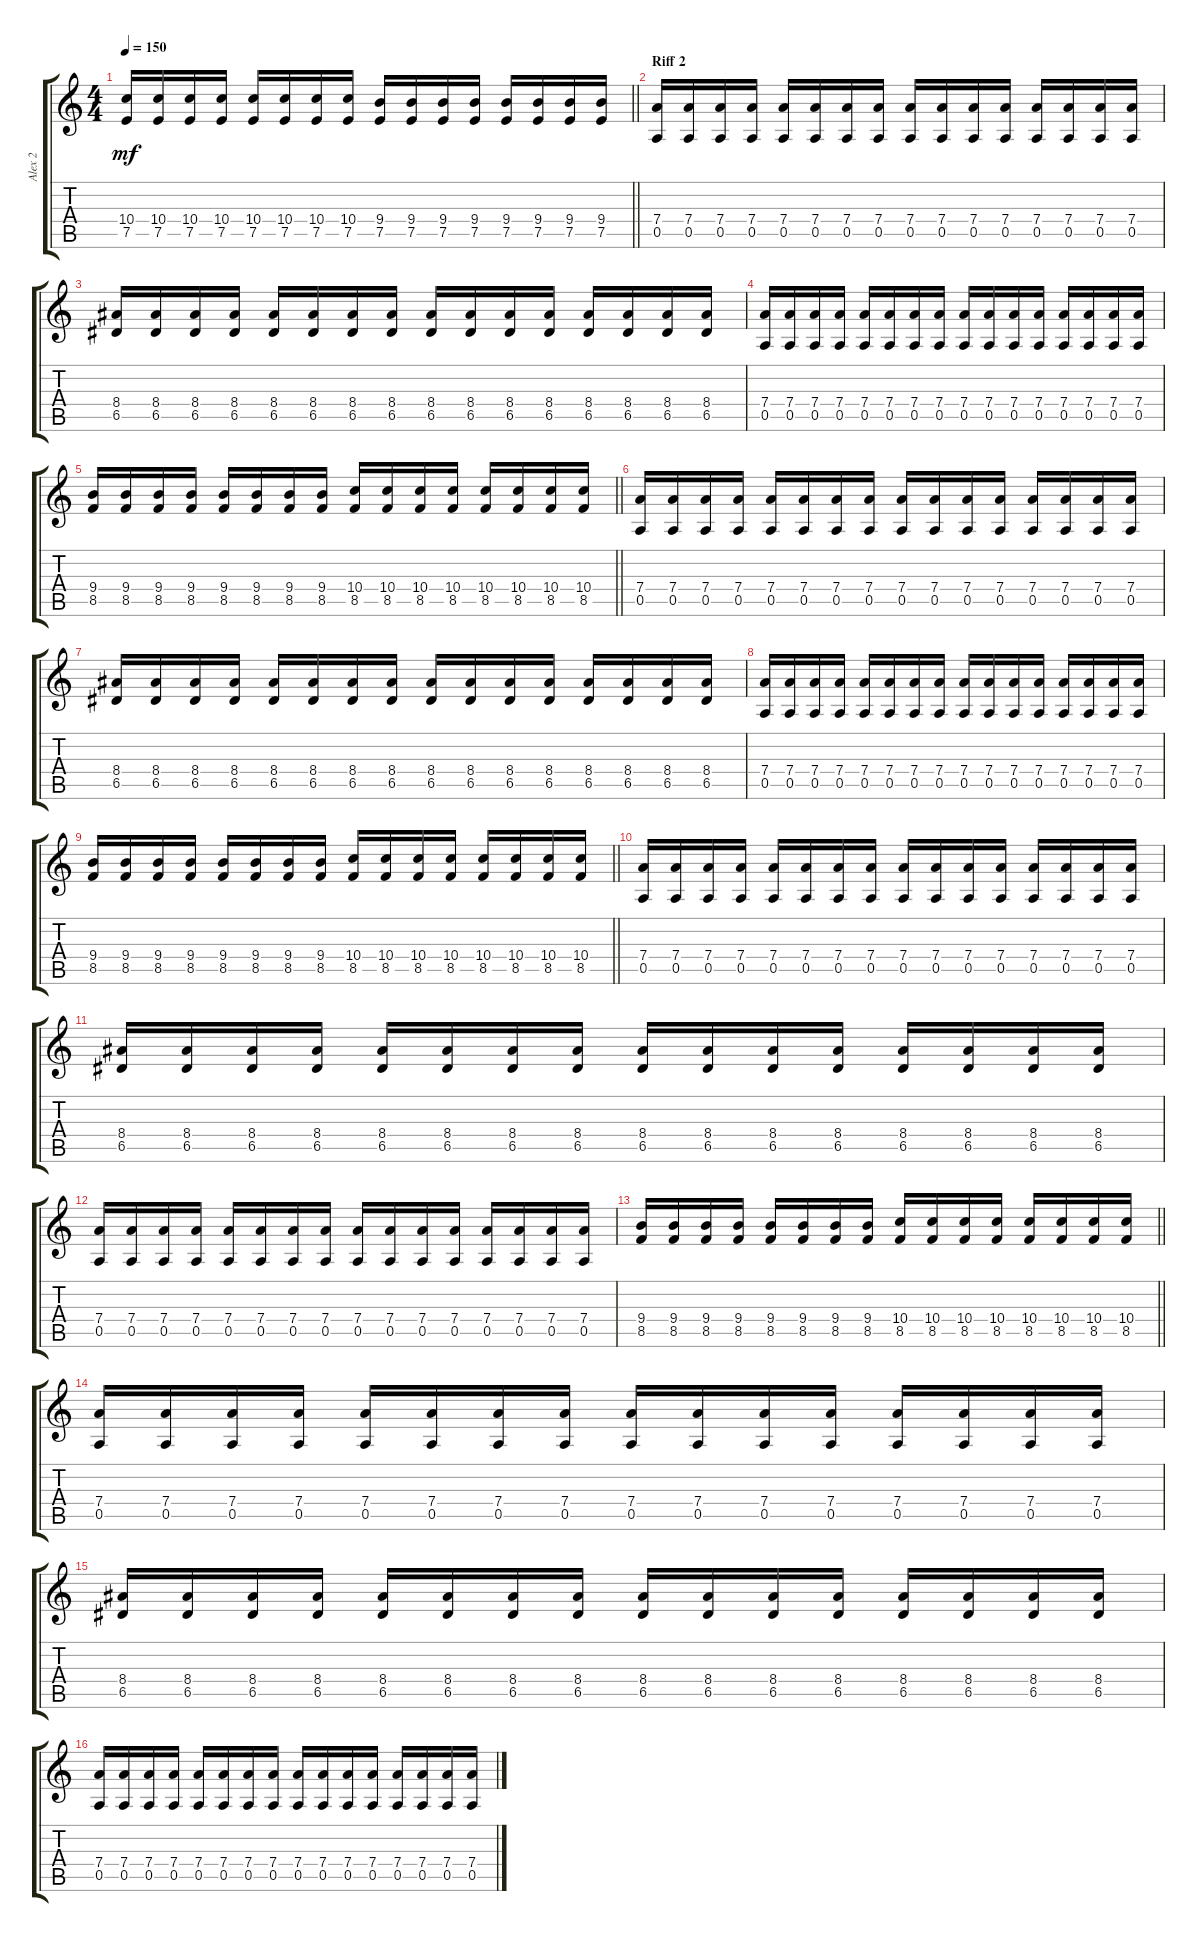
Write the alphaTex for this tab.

\track ("Alex 2" "Alex 2") {instrument overdrivenguitar}
\staff {score tabs}
\tuning (E4 B3 G3 D3 A2 E2) {hide}
\ts (4 4)
\tempo 150
\clef g2
\barLineRight lightlight
\ks c
(10.4 7.5).16{dy mf} (10.4 7.5).16 (10.4 7.5).16 (10.4 7.5).16 (10.4 7.5).16 (10.4 7.5).16 (10.4 7.5).16 (10.4 7.5).16 (9.4 7.5).16 (9.4 7.5).16 (9.4 7.5).16 (9.4 7.5).16 (9.4 7.5).16 (9.4 7.5).16 (9.4 7.5).16 (9.4 7.5).16 |
\section ("" "Riff 2")
(7.4 0.5).16 (7.4 0.5).16 (7.4 0.5).16 (7.4 0.5).16 (7.4 0.5).16 (7.4 0.5).16 (7.4 0.5).16 (7.4 0.5).16 (7.4 0.5).16 (7.4 0.5).16 (7.4 0.5).16 (7.4 0.5).16 (7.4 0.5).16 (7.4 0.5).16 (7.4 0.5).16 (7.4 0.5).16 |
(8.4 6.5).16 (8.4 6.5).16 (8.4 6.5).16 (8.4 6.5).16 (8.4 6.5).16 (8.4 6.5).16 (8.4 6.5).16 (8.4 6.5).16 (8.4 6.5).16 (8.4 6.5).16 (8.4 6.5).16 (8.4 6.5).16 (8.4 6.5).16 (8.4 6.5).16 (8.4 6.5).16 (8.4 6.5).16 |
(7.4 0.5).16 (7.4 0.5).16 (7.4 0.5).16 (7.4 0.5).16 (7.4 0.5).16 (7.4 0.5).16 (7.4 0.5).16 (7.4 0.5).16 (7.4 0.5).16 (7.4 0.5).16 (7.4 0.5).16 (7.4 0.5).16 (7.4 0.5).16 (7.4 0.5).16 (7.4 0.5).16 (7.4 0.5).16 |
\barLineRight lightlight
(9.4 8.5).16 (9.4 8.5).16 (9.4 8.5).16 (9.4 8.5).16 (9.4 8.5).16 (9.4 8.5).16 (9.4 8.5).16 (9.4 8.5).16 (10.4 8.5).16 (10.4 8.5).16 (10.4 8.5).16 (10.4 8.5).16 (10.4 8.5).16 (10.4 8.5).16 (10.4 8.5).16 (10.4 8.5).16 |
(7.4 0.5).16 (7.4 0.5).16 (7.4 0.5).16 (7.4 0.5).16 (7.4 0.5).16 (7.4 0.5).16 (7.4 0.5).16 (7.4 0.5).16 (7.4 0.5).16 (7.4 0.5).16 (7.4 0.5).16 (7.4 0.5).16 (7.4 0.5).16 (7.4 0.5).16 (7.4 0.5).16 (7.4 0.5).16 |
(8.4 6.5).16 (8.4 6.5).16 (8.4 6.5).16 (8.4 6.5).16 (8.4 6.5).16 (8.4 6.5).16 (8.4 6.5).16 (8.4 6.5).16 (8.4 6.5).16 (8.4 6.5).16 (8.4 6.5).16 (8.4 6.5).16 (8.4 6.5).16 (8.4 6.5).16 (8.4 6.5).16 (8.4 6.5).16 |
(7.4 0.5).16 (7.4 0.5).16 (7.4 0.5).16 (7.4 0.5).16 (7.4 0.5).16 (7.4 0.5).16 (7.4 0.5).16 (7.4 0.5).16 (7.4 0.5).16 (7.4 0.5).16 (7.4 0.5).16 (7.4 0.5).16 (7.4 0.5).16 (7.4 0.5).16 (7.4 0.5).16 (7.4 0.5).16 |
\barLineRight lightlight
(9.4 8.5).16 (9.4 8.5).16 (9.4 8.5).16 (9.4 8.5).16 (9.4 8.5).16 (9.4 8.5).16 (9.4 8.5).16 (9.4 8.5).16 (10.4 8.5).16 (10.4 8.5).16 (10.4 8.5).16 (10.4 8.5).16 (10.4 8.5).16 (10.4 8.5).16 (10.4 8.5).16 (10.4 8.5).16 |
(7.4 0.5).16 (7.4 0.5).16 (7.4 0.5).16 (7.4 0.5).16 (7.4 0.5).16 (7.4 0.5).16 (7.4 0.5).16 (7.4 0.5).16 (7.4 0.5).16 (7.4 0.5).16 (7.4 0.5).16 (7.4 0.5).16 (7.4 0.5).16 (7.4 0.5).16 (7.4 0.5).16 (7.4 0.5).16 |
(8.4 6.5).16 (8.4 6.5).16 (8.4 6.5).16 (8.4 6.5).16 (8.4 6.5).16 (8.4 6.5).16 (8.4 6.5).16 (8.4 6.5).16 (8.4 6.5).16 (8.4 6.5).16 (8.4 6.5).16 (8.4 6.5).16 (8.4 6.5).16 (8.4 6.5).16 (8.4 6.5).16 (8.4 6.5).16 |
(7.4 0.5).16 (7.4 0.5).16 (7.4 0.5).16 (7.4 0.5).16 (7.4 0.5).16 (7.4 0.5).16 (7.4 0.5).16 (7.4 0.5).16 (7.4 0.5).16 (7.4 0.5).16 (7.4 0.5).16 (7.4 0.5).16 (7.4 0.5).16 (7.4 0.5).16 (7.4 0.5).16 (7.4 0.5).16 |
\barLineRight lightlight
(9.4 8.5).16 (9.4 8.5).16 (9.4 8.5).16 (9.4 8.5).16 (9.4 8.5).16 (9.4 8.5).16 (9.4 8.5).16 (9.4 8.5).16 (10.4 8.5).16 (10.4 8.5).16 (10.4 8.5).16 (10.4 8.5).16 (10.4 8.5).16 (10.4 8.5).16 (10.4 8.5).16 (10.4 8.5).16 |
(7.4 0.5).16 (7.4 0.5).16 (7.4 0.5).16 (7.4 0.5).16 (7.4 0.5).16 (7.4 0.5).16 (7.4 0.5).16 (7.4 0.5).16 (7.4 0.5).16 (7.4 0.5).16 (7.4 0.5).16 (7.4 0.5).16 (7.4 0.5).16 (7.4 0.5).16 (7.4 0.5).16 (7.4 0.5).16 |
(8.4 6.5).16 (8.4 6.5).16 (8.4 6.5).16 (8.4 6.5).16 (8.4 6.5).16 (8.4 6.5).16 (8.4 6.5).16 (8.4 6.5).16 (8.4 6.5).16 (8.4 6.5).16 (8.4 6.5).16 (8.4 6.5).16 (8.4 6.5).16 (8.4 6.5).16 (8.4 6.5).16 (8.4 6.5).16 |
(7.4 0.5).16 (7.4 0.5).16 (7.4 0.5).16 (7.4 0.5).16 (7.4 0.5).16 (7.4 0.5).16 (7.4 0.5).16 (7.4 0.5).16 (7.4 0.5).16 (7.4 0.5).16 (7.4 0.5).16 (7.4 0.5).16 (7.4 0.5).16 (7.4 0.5).16 (7.4 0.5).16 (7.4 0.5).16
